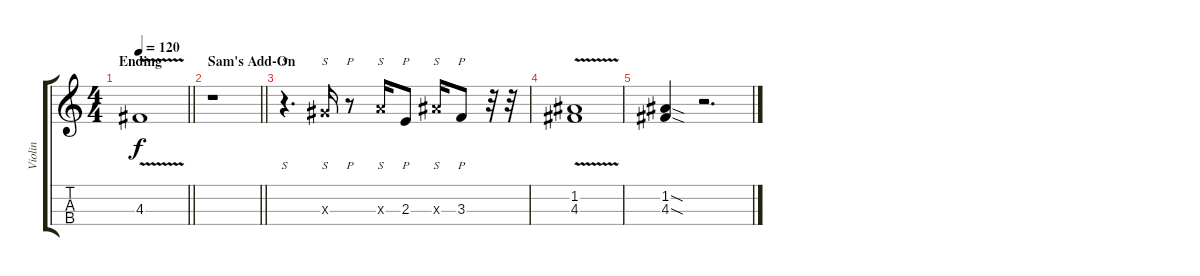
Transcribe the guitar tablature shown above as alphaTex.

\track ("Violin" "Violin") {instrument violin}
\staff {score tabs}
\tuning (E5 A4 D4 G3) {hide}
\ts (4 4)
\section ("" "Ending")
\tempo 120
\clef g2
\barLineRight lightlight
\ks c
4.3{v}.1{dy f} |
\section ("" "Sam's Add-On")
\barLineRight lightlight
r.1 |
r.4{s d} 6.3{x}.16{s} r.8{p} 7.3{x}.16{s} 2.3.8{p} 8.3{x}.16{s} 3.3.8{p} r.32 r.32 |
(1.2{v} 4.3{v}).1 |
(1.2{sod} 4.3{sod}).4 r.2{d}
